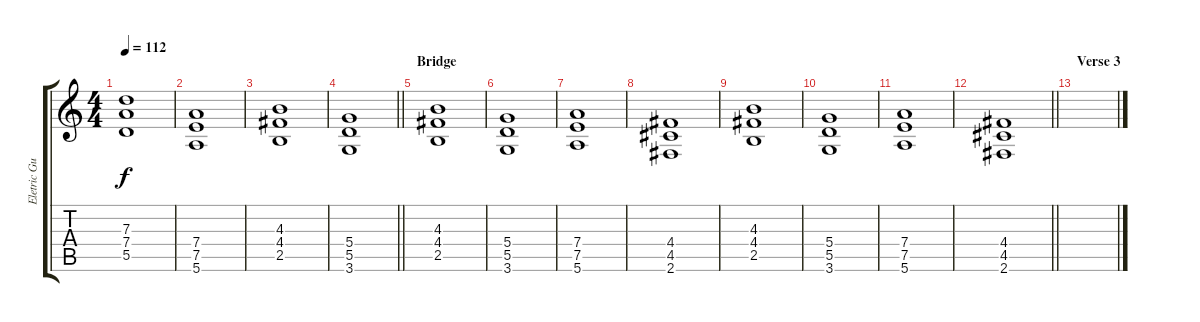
\track ("Eletric Guitar" "Eletric Gu") {instrument overdrivenguitar}
\staff {score tabs}
\tuning (E4 B3 G3 D3 A2 E2) {hide}
\ts (4 4)
\tempo 112
\clef g2
\ks c
(7.3 7.4 5.5).1{dy f} |
(7.4 7.5 5.6).1 |
(4.3 4.4 2.5).1 |
\barLineRight lightlight
(5.4 5.5 3.6).1 |
\section ("" "Bridge")
(4.3 4.4 2.5).1 |
(5.4 5.5 3.6).1 |
(7.4 7.5 5.6).1 |
(4.4 4.5 2.6).1 |
(4.3 4.4 2.5).1 |
(5.4 5.5 3.6).1 |
(7.4 7.5 5.6).1 |
\barLineRight lightlight
(4.4 4.5 2.6).1 |
\section ("" "Verse 3")
